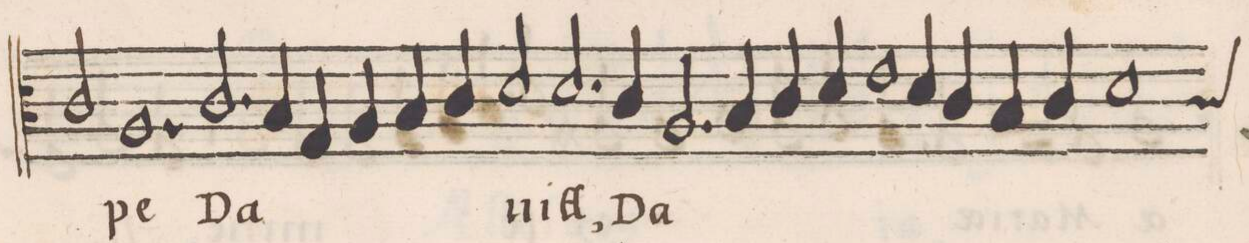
**kern	**text
*I"ALTVS	*
*clefC3	*
*k[]	*
*met(c)	*
*M2/1	*
2c/	.
=52	=52
1.A	-pe
2.c/	Da-
=53	=53
4B/	.
4G/	.
4A/	.
4B/	.
4c/	.
2d/	-uid,
=54	=54
2.d/	Da-
4c/	.
2.A/	.
4B/	.
=55	=55
4c/	.
4d/	.
1e	.
4d/	.
4c/	.
=56	=56
4B/	.
4c/	.
1d	.
*custos:c	*
*-	*-
